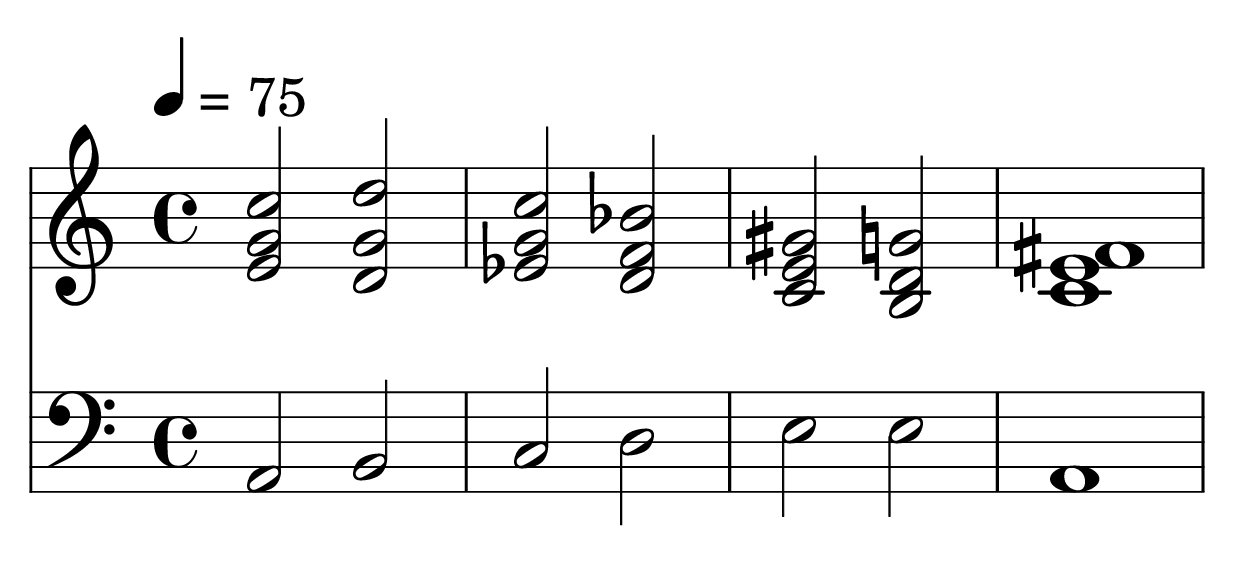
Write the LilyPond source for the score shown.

\version "2.24.1"

\include "page.ly"

global = {
  \time  4/4
  \tempo 4 = 75
}

% NOTE: See `https://youtu.be/zYjsOP7sju8?t=397`.

\score {
  <<
    \new Staff \with { midiInstrument = "oboe" } {
      \global
      \clef treble
      \relative c' {
        < e    g   c     >2 < d    g   d'   > |
        < ees  g   c     >  < d    f   bes  > |
        < c    e   gis   >  < b    d   g    > |
        < c    e   fis   >1
      }
    }
    \new Staff \with { midiInstrument = "cello" } {
      \global
      \clef bass
      \relative c {
        a2  b   |
        c   d   |
        e   e   |
        a,1
      }
    }
  >>
  \layout { }
  \midi { }
}
